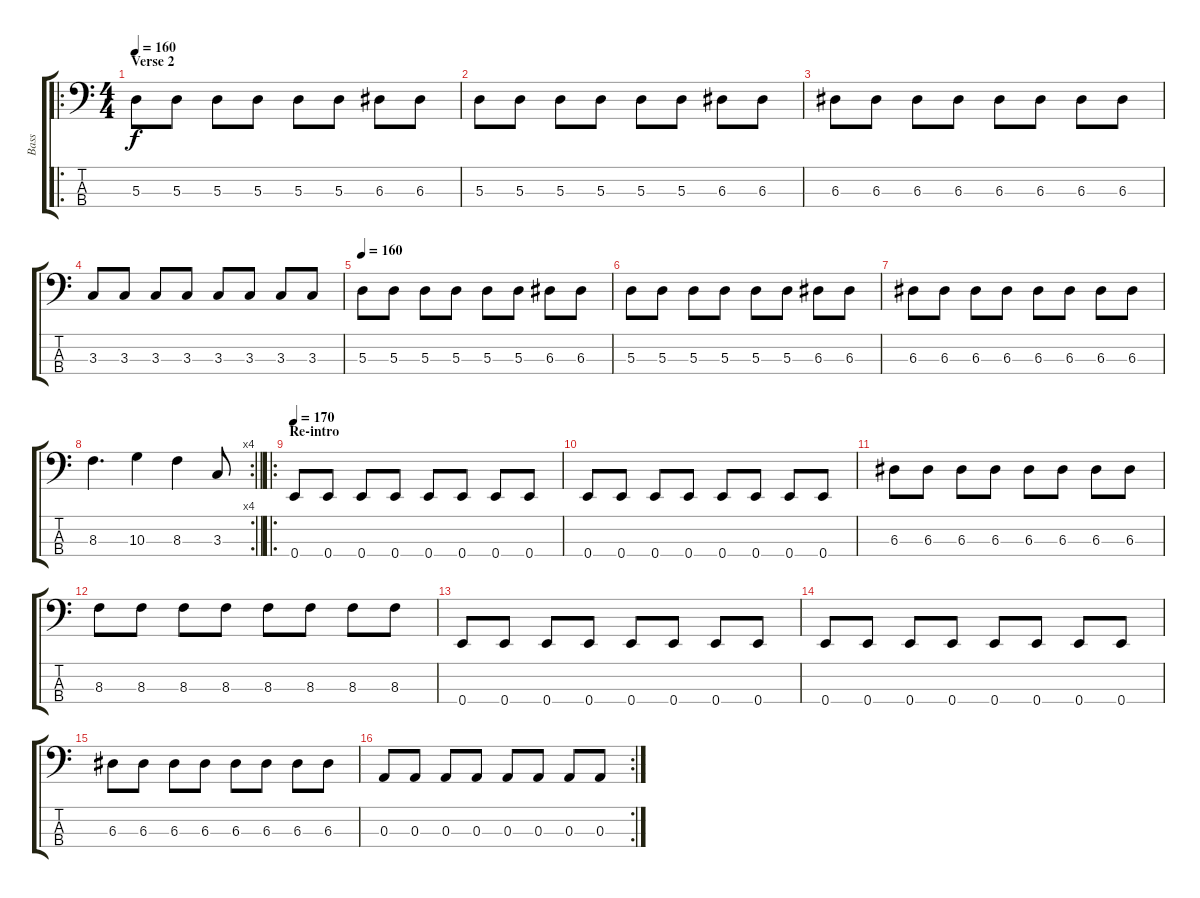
\track ("Bass" "Bass") {instrument electricbassfinger}
\staff {score tabs}
\tuning (G2 D2 A1 E1) {hide}
\ro
\ts (4 4)
\section ("" "Verse 2")
\tempo 160
\clef f4
\ks c
5.3.8{dy f} 5.3.8 5.3.8 5.3.8 5.3.8 5.3.8 6.3.8 6.3.8 |
5.3.8 5.3.8 5.3.8 5.3.8 5.3.8 5.3.8 6.3.8 6.3.8 |
6.3.8 6.3.8 6.3.8 6.3.8 6.3.8 6.3.8 6.3.8 6.3.8 |
3.3.8 3.3.8 3.3.8 3.3.8 3.3.8 3.3.8 3.3.8 3.3.8 |
\tempo 160
5.3.8 5.3.8 5.3.8 5.3.8 5.3.8 5.3.8 6.3.8 6.3.8 |
5.3.8 5.3.8 5.3.8 5.3.8 5.3.8 5.3.8 6.3.8 6.3.8 |
6.3.8 6.3.8 6.3.8 6.3.8 6.3.8 6.3.8 6.3.8 6.3.8 |
\rc 4
\barLineRight lightlight
8.3.4{d} 10.3.4 8.3.4 3.3.8 |
\ro
\section ("" "Re-intro")
\tempo 170
0.4.8 0.4.8 0.4.8 0.4.8 0.4.8 0.4.8 0.4.8 0.4.8 |
0.4.8 0.4.8 0.4.8 0.4.8 0.4.8 0.4.8 0.4.8 0.4.8 |
6.3.8 6.3.8 6.3.8 6.3.8 6.3.8 6.3.8 6.3.8 6.3.8 |
8.3.8 8.3.8 8.3.8 8.3.8 8.3.8 8.3.8 8.3.8 8.3.8 |
0.4.8 0.4.8 0.4.8 0.4.8 0.4.8 0.4.8 0.4.8 0.4.8 |
0.4.8 0.4.8 0.4.8 0.4.8 0.4.8 0.4.8 0.4.8 0.4.8 |
6.3.8 6.3.8 6.3.8 6.3.8 6.3.8 6.3.8 6.3.8 6.3.8 |
\rc 2
0.3.8 0.3.8 0.3.8 0.3.8 0.3.8 0.3.8 0.3.8 0.3.8
